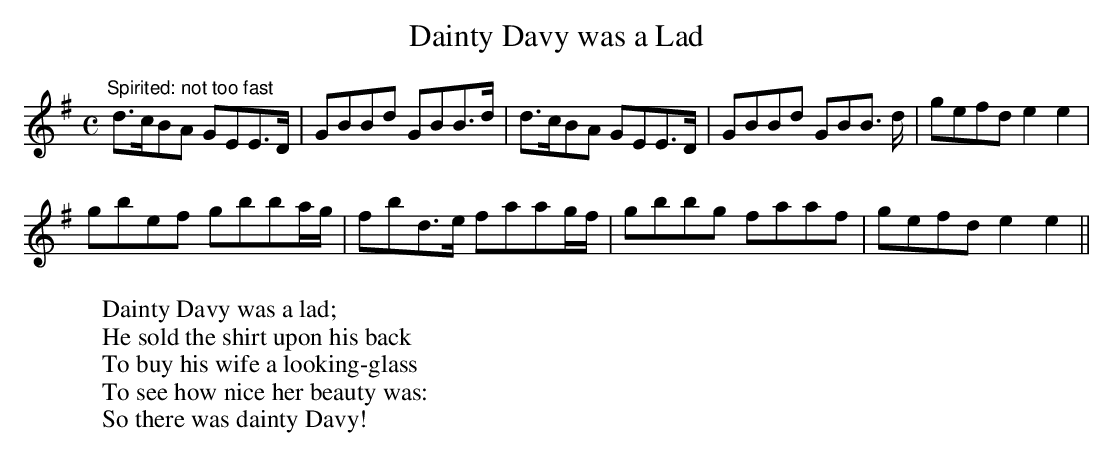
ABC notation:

X:1
T:Dainty Davy was a Lad
W:Dainty Davy was a lad;
W:He sold the shirt upon his back
W:To buy his wife a looking-glass
W:To see how nice her beauty was:
W:So there was dainty Davy!
L:1/8
M:C
K:G
"Spirited: not too fast"\
d>cBA GEE>D|GBBd GBB>d|d>cBA GEE>D|GBBd GBB> d|gefd e2 e2|
gbef gbba/g/|fbd>e faag/f/|gbbg faaf|gefd e2 e2||
